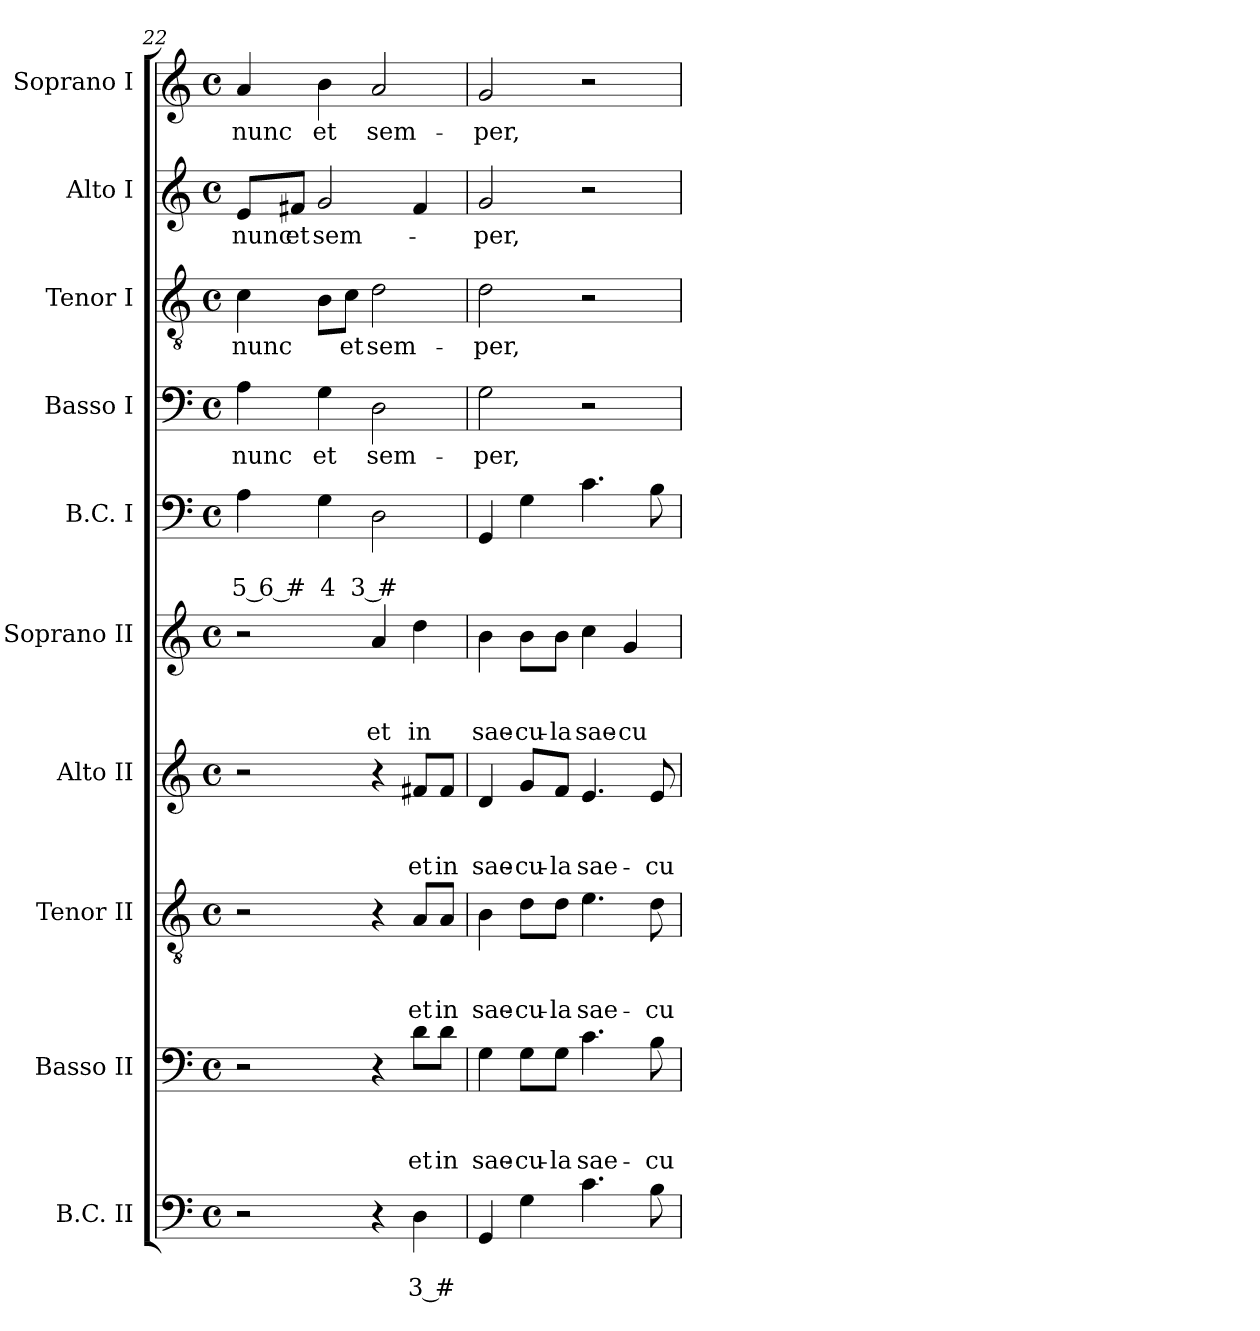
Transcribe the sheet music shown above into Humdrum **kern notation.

**kern	**text	**text	**kern	**text	**text	**text	**kern	**text	**text	**text	**kern	**text	**text	**text	**kern	**text	**text	**text	**kern	**text	**text	**kern	**text	**kern	**text	**kern	**text	**kern	**text
*part10	*part10	*part10	*part9	*part9	*part9	*part9	*part8	*part8	*part8	*part8	*part7	*part7	*part7	*part7	*part6	*part6	*part6	*part6	*part5	*part5	*part5	*part4	*part4	*part3	*part3	*part2	*part2	*part1	*part1
*staff10	*staff10	*staff10	*staff9	*staff9	*staff9	*staff9	*staff8	*staff8	*staff8	*staff8	*staff7	*staff7	*staff7	*staff7	*staff6	*staff6	*staff6	*staff6	*staff5	*staff5	*staff5	*staff4	*staff4	*staff3	*staff3	*staff2	*staff2	*staff1	*staff1
*I"B.C. II	*	*	*I"Basso II	*	*	*	*I"Tenor II	*	*	*	*I"Alto II	*	*	*	*I"Soprano II	*	*	*	*I"B.C. I	*	*	*I"Basso I	*	*I"Tenor I	*	*I"Alto I	*	*I"Soprano I	*
*I'BC2	*	*	*I'B 2	*	*	*	*I'T 2	*	*	*	*I'A 2	*	*	*	*I'S 2	*	*	*	*I'BC1	*	*	*I'B 1	*	*I'T 1	*	*I'A 1	*	*I'S 1	*
!!LO:PB:g=z
*clefF4	*	*	*clefF4	*	*	*	*clefGv2	*	*	*	*clefG2	*	*	*	*clefG2	*	*	*	*clefF4	*	*	*clefF4	*	*clefGv2	*	*clefG2	*	*clefG2	*
*k[]	*	*	*k[]	*	*	*	*k[]	*	*	*	*k[]	*	*	*	*k[]	*	*	*	*k[]	*	*	*k[]	*	*k[]	*	*k[]	*	*k[]	*
*C:	*	*	*C:	*	*	*	*C:	*	*	*	*C:	*	*	*	*C:	*	*	*	*C:	*	*	*C:	*	*C:	*	*C:	*	*C:	*
*M4/4	*	*	*M4/4	*	*	*	*M4/4	*	*	*	*M4/4	*	*	*	*M4/4	*	*	*	*M4/4	*	*	*M4/4	*	*M4/4	*	*M4/4	*	*M4/4	*
*met(c)	*	*	*met(c)	*	*	*	*met(c)	*	*	*	*met(c)	*	*	*	*met(c)	*	*	*	*met(c)	*	*	*met(c)	*	*met(c)	*	*met(c)	*	*met(c)	*
=22	=22	=22	=22	=22	=22	=22	=22	=22	=22	=22	=22	=22	=22	=22	=22	=22	=22	=22	=22	=22	=22	=22	=22	=22	=22	=22	=22	=22	=22
!	!	!	!	!	!	!	!	!	!	!	!	!	!	!	!	!	!	!	!	!	!LO:LY:b	!	!	!	!	!	!	!	!
!	!	!	!	!	!	!	!	!	!	!	!	!	!	!	!	!	!	!	!	!	!	!	!LO:LY:b	!	!	!	!	!	!
!	!	!	!	!	!	!	!	!	!	!	!	!	!	!	!	!	!	!	!	!	!	!	!	!	!LO:LY:b	!	!	!	!
!	!	!	!	!	!	!	!	!	!	!	!	!	!	!	!	!	!	!	!	!	!	!	!	!	!	!	!LO:LY:b	!	!
!	!	!	!	!	!	!	!	!	!	!	!	!	!	!	!	!	!	!	!	!	!	!	!	!	!	!	!	!	!LO:LY:b
2r	.	.	2r	.	.	.	2r	.	.	.	2r	.	.	.	2r	.	.	.	4A\	.	5 6 #	4A\	nunc	4c\	nunc	8e/L	nunc	4a/	nunc
!	!	!	!	!	!	!	!	!	!	!	!	!	!	!	!	!	!	!	!	!	!	!	!	!	!	!	!LO:LY:b	!	!
.	.	.	.	.	.	.	.	.	.	.	.	.	.	.	.	.	.	.	.	.	.	.	.	.	.	8f#X/J	et	.	.
!	!	!	!	!	!	!	!	!	!	!	!	!	!	!	!	!	!	!	!	!	!LO:LY:b	!	!	!	!	!	!	!	!
!	!	!	!	!	!	!	!	!	!	!	!	!	!	!	!	!	!	!	!	!	!	!	!LO:LY:b	!	!	!	!	!	!
!	!	!	!	!	!	!	!	!	!	!	!	!	!	!	!	!	!	!	!	!	!	!	!	!	!	!	!LO:LY:b	!	!
!	!	!	!	!	!	!	!	!	!	!	!	!	!	!	!	!	!	!	!	!	!	!	!	!	!	!	!	!	!LO:LY:b
.	.	.	.	.	.	.	.	.	.	.	.	.	.	.	.	.	.	.	4G\	.	4	4G\	et	8B\L	.	2g/	sem-	4b\	et
!	!	!	!	!	!	!	!	!	!	!	!	!	!	!	!	!	!	!	!	!	!	!	!	!	!LO:LY:b	!	!	!	!
.	.	.	.	.	.	.	.	.	.	.	.	.	.	.	.	.	.	.	.	.	.	.	.	8c\J	et	.	.	.	.
!	!	!	!	!	!	!	!	!	!	!	!	!	!	!	!	!	!	!LO:LY:b	!	!	!	!	!	!	!	!	!	!	!
!	!	!	!	!	!	!	!	!	!	!	!	!	!	!	!	!	!	!	!	!	!LO:LY:b	!	!	!	!	!	!	!	!
!	!	!	!	!	!	!	!	!	!	!	!	!	!	!	!	!	!	!	!	!	!	!	!LO:LY:b	!	!	!	!	!	!
!	!	!	!	!	!	!	!	!	!	!	!	!	!	!	!	!	!	!	!	!	!	!	!	!	!LO:LY:b	!	!	!	!
!	!	!	!	!	!	!	!	!	!	!	!	!	!	!	!	!	!	!	!	!	!	!	!	!	!	!	!	!	!LO:LY:b
4r	.	.	4r	.	.	.	4r	.	.	.	4r	.	.	.	4a/	.	.	et	2D\	.	3 #	2D\	sem-	2d\	sem-	.	.	2a/	sem-
!	!	!LO:LY:b	!	!	!	!	!	!	!	!	!	!	!	!	!	!	!	!	!	!	!	!	!	!	!	!	!	!	!
!	!	!	!	!	!	!LO:LY:b	!	!	!	!	!	!	!	!	!	!	!	!	!	!	!	!	!	!	!	!	!	!	!
!	!	!	!	!	!	!	!	!	!	!LO:LY:b	!	!	!	!	!	!	!	!	!	!	!	!	!	!	!	!	!	!	!
!	!	!	!	!	!	!	!	!	!	!	!	!	!	!LO:LY:b	!	!	!	!	!	!	!	!	!	!	!	!	!	!	!
!	!	!	!	!	!	!	!	!	!	!	!	!	!	!	!	!	!	!LO:LY:b	!	!	!	!	!	!	!	!	!	!	!
4D\	.	3 #	8d\L	.	.	et	8A/L	.	.	et	8f#X/L	.	.	et	4dd\	.	.	in	.	.	.	.	.	.	.	4f#/	.	.	.
!	!	!	!	!	!	!LO:LY:b	!	!	!	!	!	!	!	!	!	!	!	!	!	!	!	!	!	!	!	!	!	!	!
!	!	!	!	!	!	!	!	!	!	!LO:LY:b	!	!	!	!	!	!	!	!	!	!	!	!	!	!	!	!	!	!	!
!	!	!	!	!	!	!	!	!	!	!	!	!	!	!LO:LY:b	!	!	!	!	!	!	!	!	!	!	!	!	!	!	!
.	.	.	8d\J	.	.	in	8A/J	.	.	in	8f#/J	.	.	in	.	.	.	.	.	.	.	.	.	.	.	.	.	.	.
=23	=23	=23	=23	=23	=23	=23	=23	=23	=23	=23	=23	=23	=23	=23	=23	=23	=23	=23	=23	=23	=23	=23	=23	=23	=23	=23	=23	=23	=23
!	!	!	!	!	!	!LO:LY:b	!	!	!	!	!	!	!	!	!	!	!	!	!	!	!	!	!	!	!	!	!	!	!
!	!	!	!	!	!	!	!	!	!	!LO:LY:b	!	!	!	!	!	!	!	!	!	!	!	!	!	!	!	!	!	!	!
!	!	!	!	!	!	!	!	!	!	!	!	!	!	!LO:LY:b	!	!	!	!	!	!	!	!	!	!	!	!	!	!	!
!	!	!	!	!	!	!	!	!	!	!	!	!	!	!	!	!	!	!LO:LY:b	!	!	!	!	!	!	!	!	!	!	!
!	!	!	!	!	!	!	!	!	!	!	!	!	!	!	!	!	!	!	!	!	!	!	!LO:LY:b	!	!	!	!	!	!
!	!	!	!	!	!	!	!	!	!	!	!	!	!	!	!	!	!	!	!	!	!	!	!	!	!LO:LY:b	!	!	!	!
!	!	!	!	!	!	!	!	!	!	!	!	!	!	!	!	!	!	!	!	!	!	!	!	!	!	!	!LO:LY:b	!	!
!	!	!	!	!	!	!	!	!	!	!	!	!	!	!	!	!	!	!	!	!	!	!	!	!	!	!	!	!	!LO:LY:b
4GG/	.	.	4G\	.	.	sae-	4B\	.	.	sae-	4d/	.	.	sae-	4b\	.	.	sae-	4GG/	.	.	2G\	-per,	2d\	-per,	2g/	-per,	2g/	-per,
!	!	!	!	!	!	!LO:LY:b	!	!	!	!	!	!	!	!	!	!	!	!	!	!	!	!	!	!	!	!	!	!	!
!	!	!	!	!	!	!	!	!	!	!LO:LY:b	!	!	!	!	!	!	!	!	!	!	!	!	!	!	!	!	!	!	!
!	!	!	!	!	!	!	!	!	!	!	!	!	!	!LO:LY:b	!	!	!	!	!	!	!	!	!	!	!	!	!	!	!
!	!	!	!	!	!	!	!	!	!	!	!	!	!	!	!	!	!	!LO:LY:b	!	!	!	!	!	!	!	!	!	!	!
4G\	.	.	8G\L	.	.	-cu-	8d\L	.	.	-cu-	8g/L	.	.	-cu-	8b\L	.	.	-cu-	4G\	.	.	.	.	.	.	.	.	.	.
!	!	!	!	!	!	!LO:LY:b	!	!	!	!	!	!	!	!	!	!	!	!	!	!	!	!	!	!	!	!	!	!	!
!	!	!	!	!	!	!	!	!	!	!LO:LY:b	!	!	!	!	!	!	!	!	!	!	!	!	!	!	!	!	!	!	!
!	!	!	!	!	!	!	!	!	!	!	!	!	!	!LO:LY:b	!	!	!	!	!	!	!	!	!	!	!	!	!	!	!
!	!	!	!	!	!	!	!	!	!	!	!	!	!	!	!	!	!	!LO:LY:b	!	!	!	!	!	!	!	!	!	!	!
.	.	.	8G\J	.	.	-la	8d\J	.	.	-la	8f/J	.	.	-la	8b\J	.	.	-la	.	.	.	.	.	.	.	.	.	.	.
!	!	!	!	!	!	!LO:LY:b	!	!	!	!	!	!	!	!	!	!	!	!	!	!	!	!	!	!	!	!	!	!	!
!	!	!	!	!	!	!	!	!	!	!LO:LY:b	!	!	!	!	!	!	!	!	!	!	!	!	!	!	!	!	!	!	!
!	!	!	!	!	!	!	!	!	!	!	!	!	!	!LO:LY:b	!	!	!	!	!	!	!	!	!	!	!	!	!	!	!
!	!	!	!	!	!	!	!	!	!	!	!	!	!	!	!	!	!	!LO:LY:b	!	!	!	!	!	!	!	!	!	!	!
4.c\	.	.	4.c\	.	.	sae-	4.e\	.	.	sae-	4.e/	.	.	sae-	4cc\	.	.	sae-	4.c\	.	.	2r	.	2r	.	2r	.	2r	.
!	!	!	!	!	!	!	!	!	!	!	!	!	!	!	!	!	!	!LO:LY:b	!	!	!	!	!	!	!	!	!	!	!
.	.	.	.	.	.	.	.	.	.	.	.	.	.	.	4g/	.	.	-cu-	.	.	.	.	.	.	.	.	.	.	.
!	!	!	!	!	!	!LO:LY:b	!	!	!	!	!	!	!	!	!	!	!	!	!	!	!	!	!	!	!	!	!	!	!
!	!	!	!	!	!	!	!	!	!	!LO:LY:b	!	!	!	!	!	!	!	!	!	!	!	!	!	!	!	!	!	!	!
!	!	!	!	!	!	!	!	!	!	!	!	!	!	!LO:LY:b	!	!	!	!	!	!	!	!	!	!	!	!	!	!	!
8B\	.	.	8B\	.	.	-cu-	8d\	.	.	-cu-	8e/	.	.	-cu-	.	.	.	.	8B\	.	.	.	.	.	.	.	.	.	.
=	=	=	=	=	=	=	=	=	=	=	=	=	=	=	=	=	=	=	=	=	=	=	=	=	=	=	=	=	=
*-	*-	*-	*-	*-	*-	*-	*-	*-	*-	*-	*-	*-	*-	*-	*-	*-	*-	*-	*-	*-	*-	*-	*-	*-	*-	*-	*-	*-	*-
